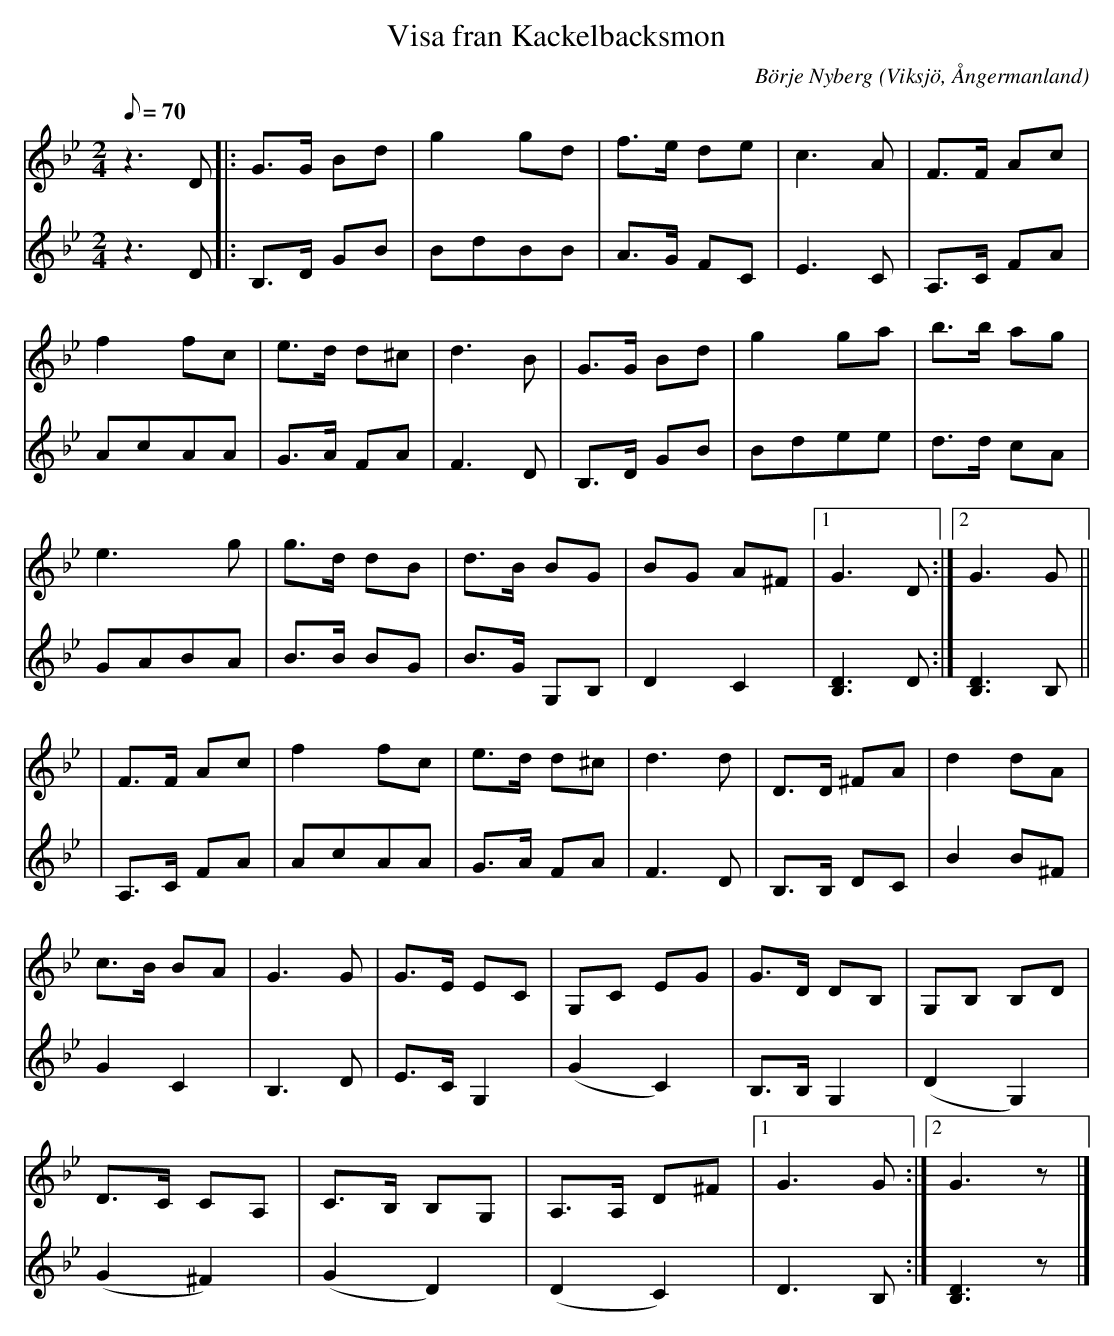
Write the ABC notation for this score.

X:1
T:Visa fran Kackelbacksmon
C:Börje Nyberg
O:Viksjö, Ångermanland
M:2/4
L:1/8
Q:70
K:Gm
V:1
z2> D2|: G>G Bd | g2 gd | f>e de | c2>A2 | F>F Ac |
f2 fc | e>d d^c | d2>B2 | G>G Bd |g2 ga | b>b ag |
e2> g2 | g>d dB |d>B BG |BG A^F |1 G2> D2 :|2 G2> G2 ||
| F>F Ac | f2 fc | e>d d^c | d2>d2 | D>D ^FA | d2 dA |
c>B BA |G2> G2 | G>E EC | G,C EG | G>D DB, | G,B, B,D |
D>C CA, | C>B, B,G, | A,>A, D^F |1 G2> G2 :|2 G2> z2 |]
V:2
z2> D2 |: B,>D GB | BdBB | A>G FC | E2>C2 | A,>C FA |
AcAA | G>A FA| F2> D2 | B,>D GB | Bdee | d>d cA |
GABA | B>B BG | B>G G,B, | D2C2 | [D2B,2]> D2 :| [D2B,2]> B,2 ||
| A,>C FA | AcAA | G>A FA | F2> D2 | B,>B, DC | B2 B^F |
G2 C2 | B,2> D2 | E>C G,2 | (G2 C2) | B,>B, G,2 | (D2 G,2) |
(G2 ^F2) | (G2 D2) | (D2 C2) | D2> B,2 :| [D2B,2]> z2 |]
